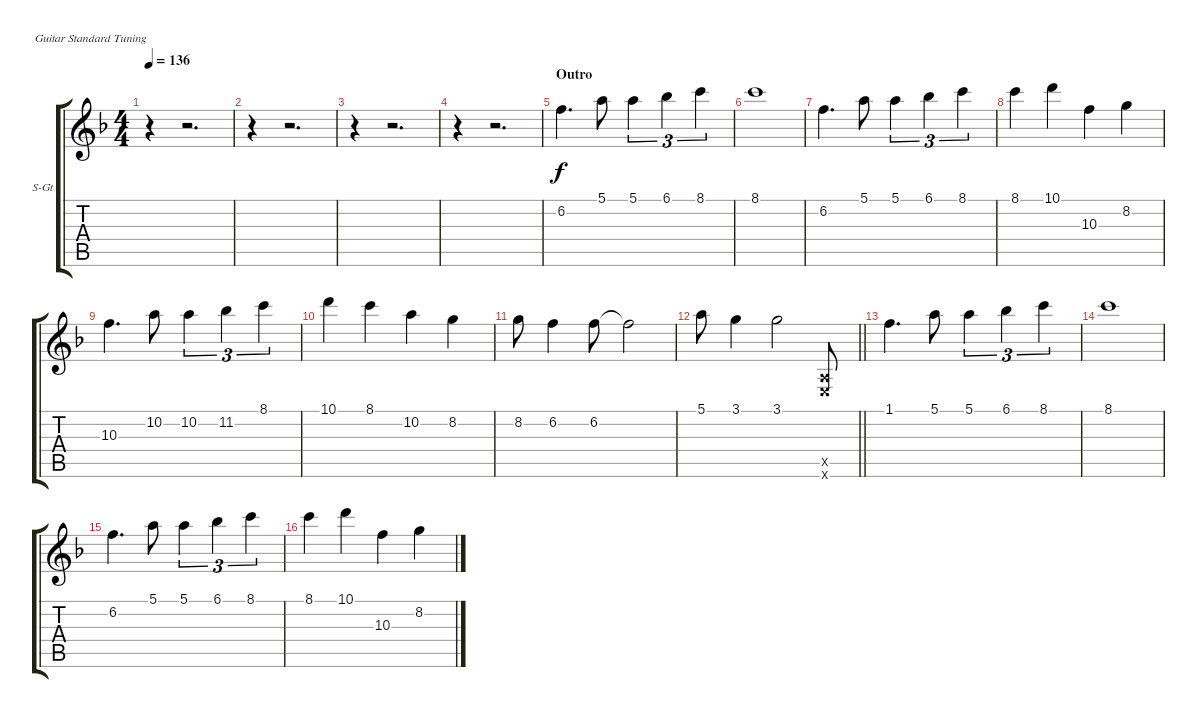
\bracketExtendMode groupsimilarinstruments
\firstSystemTrackNameOrientation horizontal
\otherSystemsTrackNameOrientation horizontal
\track ("Sax" "S-Gt") {instrument altosax}
\staff {score tabs}
\tuning (E4 B3 G3 D3 A2 E2)
\displaytranspose 12
\ts (4 4)
\tempo 136
\clef g2
\ks f
r.4{dy f} r.2{d} |
r.4 r.2{d} |
r.4 r.2{d} |
r.4 r.2{d} |
\section ("" "Outro")
6.2.4{d} 5.1.8 5.1.4{tu (3 2)} 6.1.4{tu (3 2)} 8.1.4{tu (3 2)} |
8.1.1 |
6.2.4{d} 5.1.8 5.1.4{tu (3 2)} 6.1.4{tu (3 2)} 8.1.4{tu (3 2)} |
8.1.4 10.1.4 10.3.4 8.2.4 |
10.3.4{d} 10.2.8 10.2.4{tu (3 2)} 11.2.4{tu (3 2)} 8.1.4{tu (3 2)} |
10.1.4 8.1.4 10.2.4 8.2.4 |
8.2.8 6.2.4 6.2.8 6.2{t}.2 |
\barLineRight lightlight
5.1.8 3.1.4 3.1.2 (0.5{x} 0.6{x}).8 |
1.1.4{d} 5.1.8 5.1.4{tu (3 2)} 6.1.4{tu (3 2)} 8.1.4{tu (3 2)} |
8.1.1 |
6.2.4{d} 5.1.8 5.1.4{tu (3 2)} 6.1.4{tu (3 2)} 8.1.4{tu (3 2)} |
8.1.4 10.1.4 10.3.4 8.2.4
